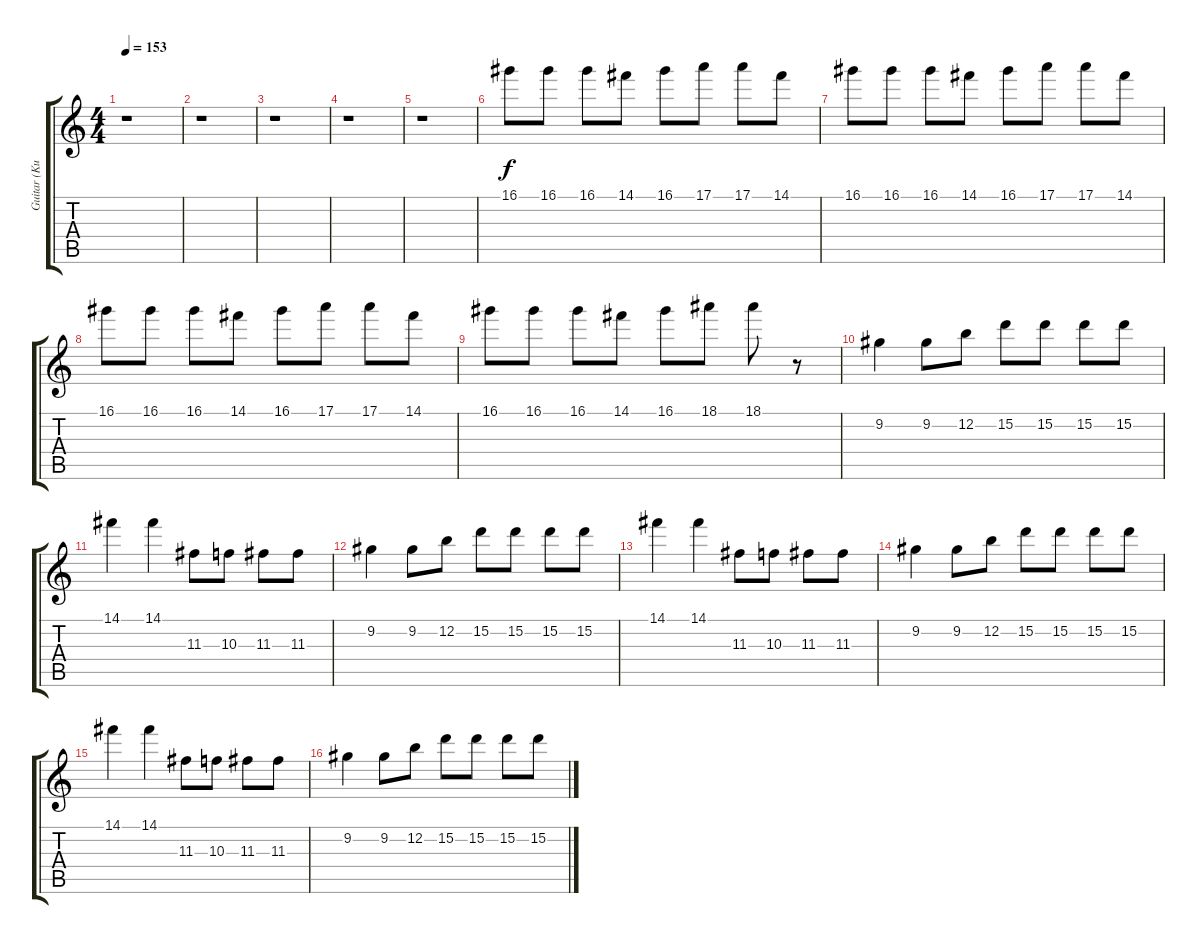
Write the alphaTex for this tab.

\track ("Guitar (Kurt/Pat)" "Guitar (Ku") {instrument overdrivenguitar}
\staff {score tabs}
\tuning (E4 B3 G3 D3 A2 E2) {hide}
\ts (4 4)
\tempo 153
\clef g2
\ks c
r.1{dy f} |
r.1 |
r.1 |
r.1 |
r.1 |
16.1.8 16.1.8 16.1.8 14.1.8 16.1.8 17.1.8 17.1.8 14.1.8 |
16.1.8 16.1.8 16.1.8 14.1.8 16.1.8 17.1.8 17.1.8 14.1.8 |
16.1.8 16.1.8 16.1.8 14.1.8 16.1.8 17.1.8 17.1.8 14.1.8 |
16.1.8 16.1.8 16.1.8 14.1.8 16.1.8 18.1.8 18.1.8 r.8 |
9.2.4 9.2.8 12.2.8 15.2.8 15.2.8 15.2.8 15.2.8 |
14.1.4 14.1.4 11.3.8 10.3.8 11.3.8 11.3.8 |
9.2.4 9.2.8 12.2.8 15.2.8 15.2.8 15.2.8 15.2.8 |
14.1.4 14.1.4 11.3.8 10.3.8 11.3.8 11.3.8 |
9.2.4 9.2.8 12.2.8 15.2.8 15.2.8 15.2.8 15.2.8 |
14.1.4 14.1.4 11.3.8 10.3.8 11.3.8 11.3.8 |
9.2.4 9.2.8 12.2.8 15.2.8 15.2.8 15.2.8 15.2.8
